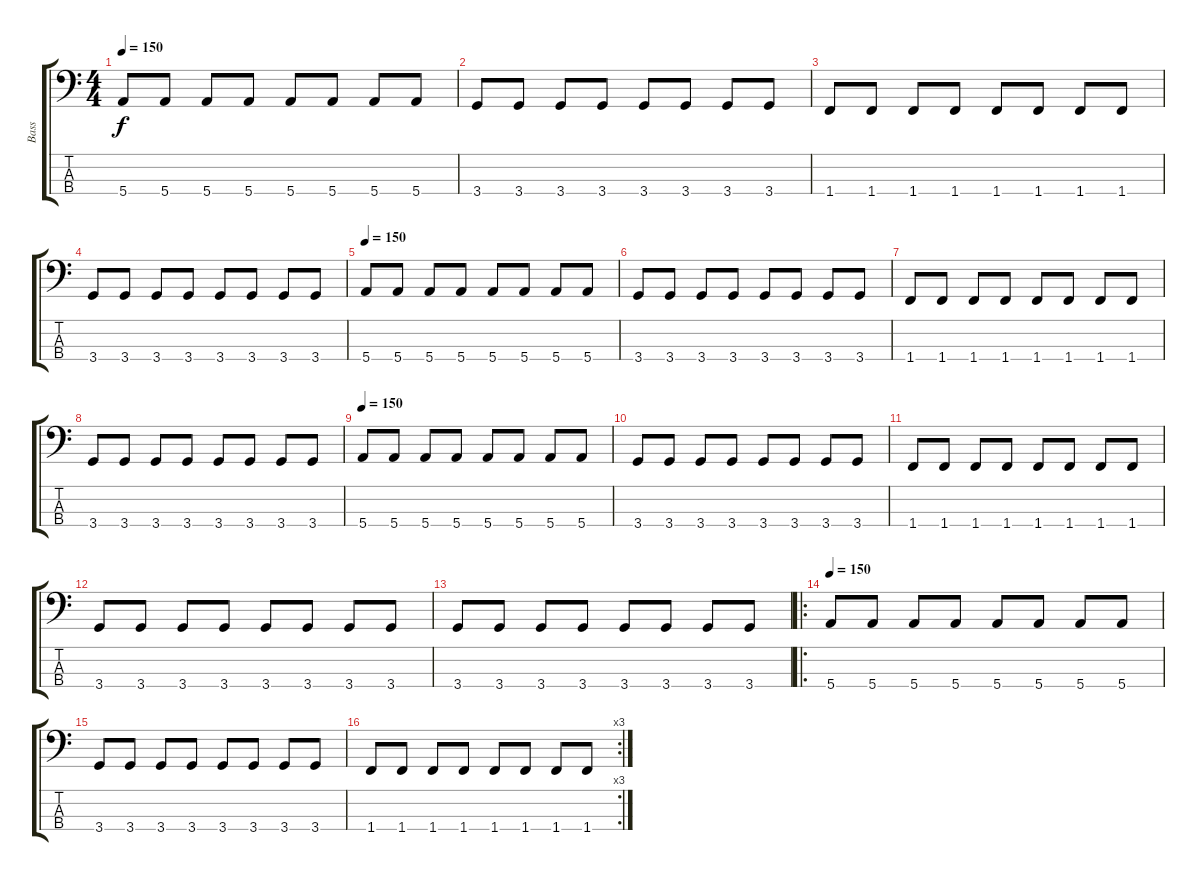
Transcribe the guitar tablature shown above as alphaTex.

\track ("Bass" "Bass") {instrument electricbassfinger}
\staff {score tabs}
\tuning (G2 D2 A1 E1) {hide}
\ts (4 4)
\tempo 150
\clef f4
\ks c
5.4.8{dy f} 5.4.8 5.4.8 5.4.8 5.4.8 5.4.8 5.4.8 5.4.8 |
3.4.8 3.4.8 3.4.8 3.4.8 3.4.8 3.4.8 3.4.8 3.4.8 |
1.4.8 1.4.8 1.4.8 1.4.8 1.4.8 1.4.8 1.4.8 1.4.8 |
3.4.8 3.4.8 3.4.8 3.4.8 3.4.8 3.4.8 3.4.8 3.4.8 |
\tempo 150
5.4.8 5.4.8 5.4.8 5.4.8 5.4.8 5.4.8 5.4.8 5.4.8 |
3.4.8 3.4.8 3.4.8 3.4.8 3.4.8 3.4.8 3.4.8 3.4.8 |
1.4.8 1.4.8 1.4.8 1.4.8 1.4.8 1.4.8 1.4.8 1.4.8 |
3.4.8 3.4.8 3.4.8 3.4.8 3.4.8 3.4.8 3.4.8 3.4.8 |
\tempo 150
5.4.8 5.4.8 5.4.8 5.4.8 5.4.8 5.4.8 5.4.8 5.4.8 |
3.4.8 3.4.8 3.4.8 3.4.8 3.4.8 3.4.8 3.4.8 3.4.8 |
1.4.8 1.4.8 1.4.8 1.4.8 1.4.8 1.4.8 1.4.8 1.4.8 |
3.4.8 3.4.8 3.4.8 3.4.8 3.4.8 3.4.8 3.4.8 3.4.8 |
3.4.8 3.4.8 3.4.8 3.4.8 3.4.8 3.4.8 3.4.8 3.4.8 |
\ro
\tempo 150
5.4.8 5.4.8 5.4.8 5.4.8 5.4.8 5.4.8 5.4.8 5.4.8 |
3.4.8 3.4.8 3.4.8 3.4.8 3.4.8 3.4.8 3.4.8 3.4.8 |
\rc 3
1.4.8 1.4.8 1.4.8 1.4.8 1.4.8 1.4.8 1.4.8 1.4.8
